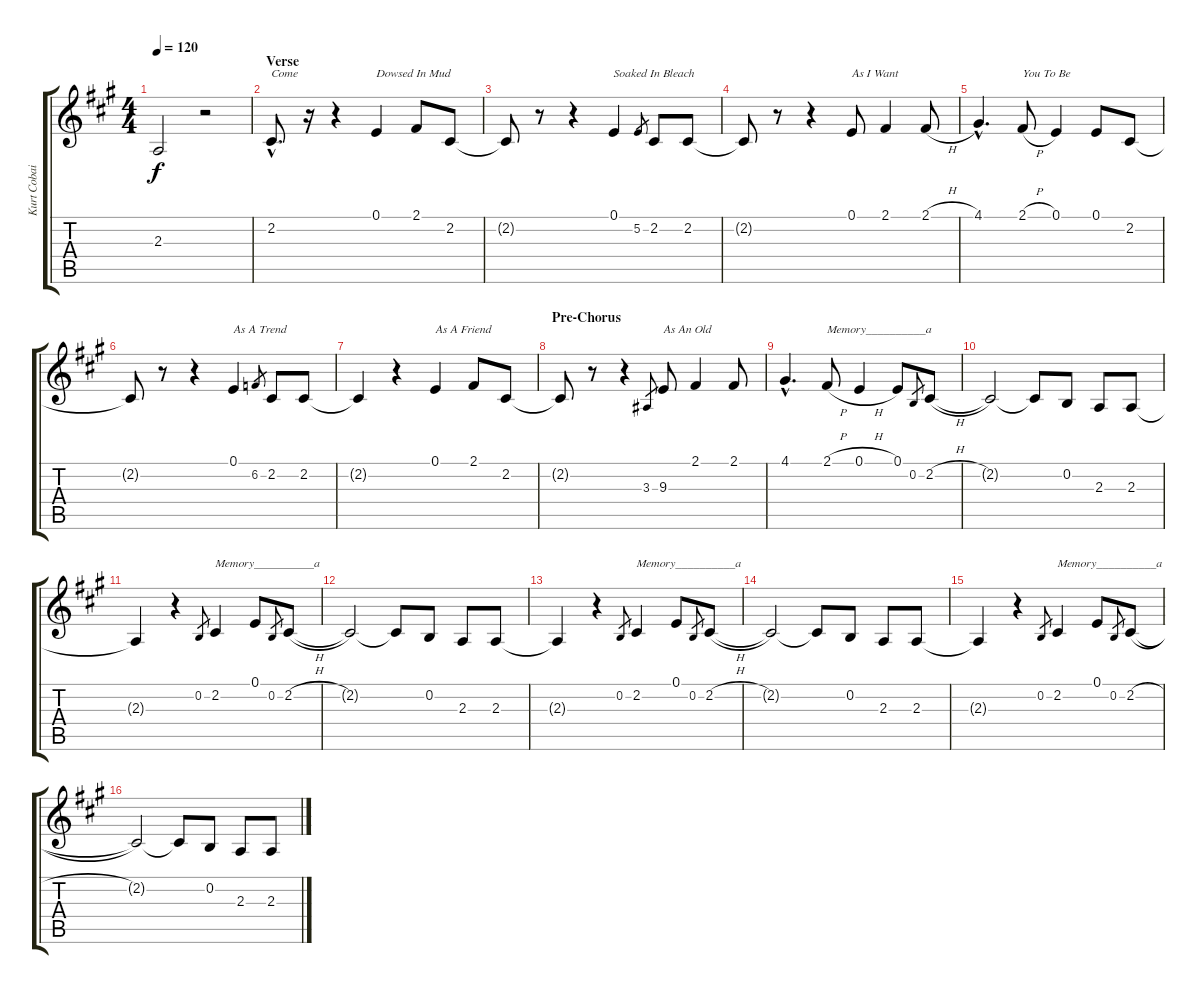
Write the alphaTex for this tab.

\track ("Kurt Cobain (Voice)" "Kurt Cobai") {instrument tenorsax}
\staff {score tabs}
\tuning (E4 B3 G3 D3 A2 E2) {hide}
\ts (4 4)
\tempo 120
\clef g2
\ks a
2.3{t}.2{dy f} r.2 |
\section ("" "Verse")
2.2{hac}.8{d txt "Come"} r.16 r.4 0.1.4{txt "Dowsed In Mud"} 2.1.8 2.2.8 |
2.2{t}.8 r.8 r.4 0.1.4{txt "Soaked In Bleach"} 5.2.8{gr} 2.2.8 2.2.8 |
2.2{t}.8 r.8 r.4 0.1.8{txt "As I Want"} 2.1.4 2.1{h}.8 |
4.1{hac}.4{d} 2.1{h}.8{txt "You To Be"} 0.1.4 0.1.8 2.2.8 |
2.2{t}.8 r.8 r.4 0.1.4{txt "As A Trend"} 6.2.8{gr} 2.2.8 2.2.8 |
2.2{t}.4 r.4 0.1.4{txt "As A Friend"} 2.1.8 2.2.8 |
\section ("" "Pre-Chorus")
2.2{t}.8 r.8 r.4 3.3.8{gr} 9.3.8{txt "As An Old"} 2.1.4 2.1.8 |
4.1{hac}.4{d} 2.1{h}.8{txt "Memory__________a"} 0.1{h}.4 0.1.8 0.2.8{gr} 2.2{h}.8 |
2.2{t}.2 2.2{t}.8 0.2.8 2.3.8 2.3.8 |
2.3{t}.4 r.4 0.2.8{gr} 2.2.4{txt "Memory__________a"} 0.1.8 0.2.8{gr} 2.2{h}.8 |
2.2{t}.2 2.2{t}.8 0.2.8 2.3.8 2.3.8 |
2.3{t}.4 r.4 0.2.8{gr} 2.2.4{txt "Memory__________a"} 0.1.8 0.2.8{gr} 2.2{h}.8 |
2.2{t}.2 2.2{t}.8 0.2.8 2.3.8 2.3.8 |
2.3{t}.4 r.4 0.2.8{gr} 2.2.4{txt "Memory__________a"} 0.1.8 0.2.8{gr} 2.2{h}.8 |
2.2{t}.2 2.2{t}.8 0.2.8 2.3.8 2.3.8
